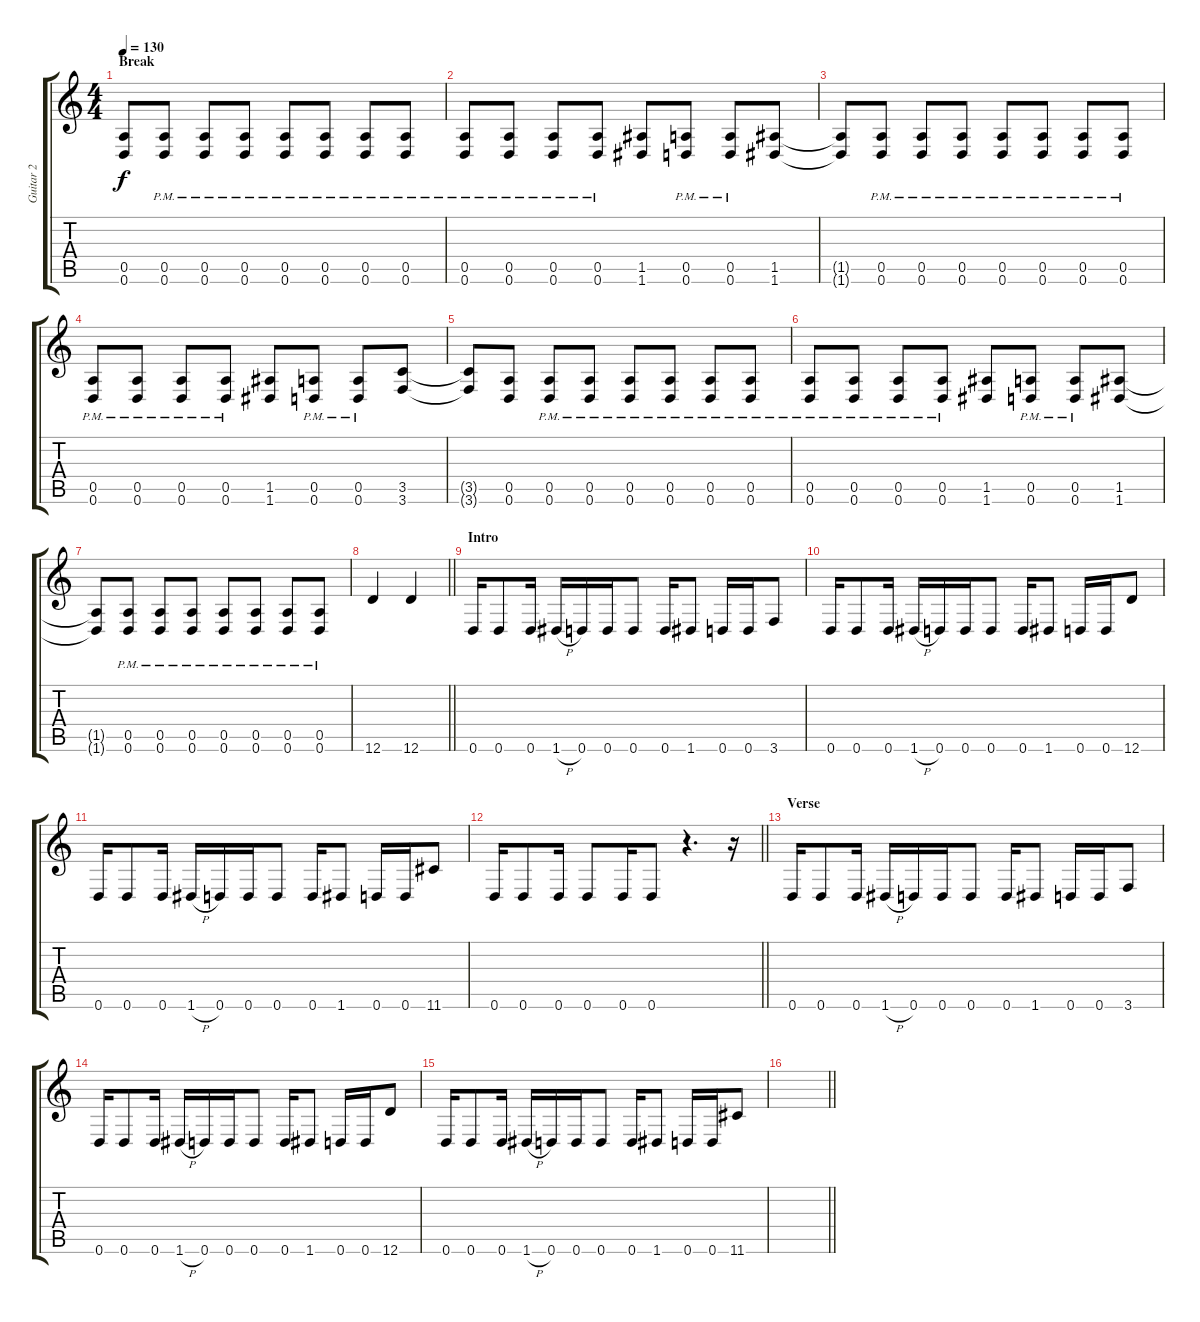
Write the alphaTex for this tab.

\track ("Guitar 2" "Guitar 2") {instrument distortionguitar}
\staff {score tabs}
\tuning (E4 B3 G3 D3 A2 D2) {hide}
\ts (4 4)
\section ("" "Break")
\tempo 130
\clef g2
\ks c
(0.5 0.6).8{dy f} (0.5{pm} 0.6{pm}).8 (0.5{pm} 0.6{pm}).8 (0.5{pm} 0.6{pm}).8 (0.5{pm} 0.6{pm}).8 (0.5{pm} 0.6{pm}).8 (0.5{pm} 0.6{pm}).8 (0.5{pm} 0.6{pm}).8 |
(0.5{pm} 0.6{pm}).8 (0.5{pm} 0.6{pm}).8 (0.5{pm} 0.6{pm}).8 (0.5{pm} 0.6{pm}).8 (1.5 1.6).8 (0.5{pm} 0.6{pm}).8 (0.5{pm} 0.6{pm}).8 (1.5 1.6).8 |
(1.5{t} 1.6{t}).8 (0.5{pm} 0.6{pm}).8 (0.5{pm} 0.6{pm}).8 (0.5{pm} 0.6{pm}).8 (0.5{pm} 0.6{pm}).8 (0.5{pm} 0.6{pm}).8 (0.5{pm} 0.6{pm}).8 (0.5{pm} 0.6{pm}).8 |
(0.5{pm} 0.6{pm}).8 (0.5{pm} 0.6{pm}).8 (0.5{pm} 0.6{pm}).8 (0.5{pm} 0.6{pm}).8 (1.5 1.6).8 (0.5{pm} 0.6{pm}).8 (0.5{pm} 0.6{pm}).8 (3.5 3.6).8 |
(3.5{t} 3.6{t}).8 (0.5 0.6).8 (0.5{pm} 0.6{pm}).8 (0.5{pm} 0.6{pm}).8 (0.5{pm} 0.6{pm}).8 (0.5{pm} 0.6{pm}).8 (0.5{pm} 0.6{pm}).8 (0.5{pm} 0.6{pm}).8 |
(0.5{pm} 0.6{pm}).8 (0.5{pm} 0.6{pm}).8 (0.5{pm} 0.6{pm}).8 (0.5{pm} 0.6{pm}).8 (1.5 1.6).8 (0.5{pm} 0.6{pm}).8 (0.5{pm} 0.6{pm}).8 (1.5 1.6).8 |
(1.5{t} 1.6{t}).8 (0.5{pm} 0.6{pm}).8 (0.5{pm} 0.6{pm}).8 (0.5{pm} 0.6{pm}).8 (0.5{pm} 0.6{pm}).8 (0.5{pm} 0.6{pm}).8 (0.5{pm} 0.6{pm}).8 (0.5{pm} 0.6{pm}).8 |
\barLineRight lightlight
12.6.4 12.6.4 |
\section ("" "Intro")
0.6.16 0.6.8 0.6.16 1.6{h}.16 0.6.16 0.6.16 0.6.8 0.6.16 1.6.8 0.6.16 0.6.16 3.6.8 |
0.6.16 0.6.8 0.6.16 1.6{h}.16 0.6.16 0.6.16 0.6.8 0.6.16 1.6.8 0.6.16 0.6.16 12.6.8 |
0.6.16 0.6.8 0.6.16 1.6{h}.16 0.6.16 0.6.16 0.6.8 0.6.16 1.6.8 0.6.16 0.6.16 11.6.8 |
\barLineRight lightlight
0.6.16 0.6.8 0.6.16 0.6.8 0.6.16 0.6.8 r.4{d} r.16 |
\section ("" "Verse")
0.6.16 0.6.8 0.6.16 1.6{h}.16 0.6.16 0.6.16 0.6.8 0.6.16 1.6.8 0.6.16 0.6.16 3.6.8 |
0.6.16 0.6.8 0.6.16 1.6{h}.16 0.6.16 0.6.16 0.6.8 0.6.16 1.6.8 0.6.16 0.6.16 12.6.8 |
0.6.16 0.6.8 0.6.16 1.6{h}.16 0.6.16 0.6.16 0.6.8 0.6.16 1.6.8 0.6.16 0.6.16 11.6.8 |
\barLineRight lightlight
